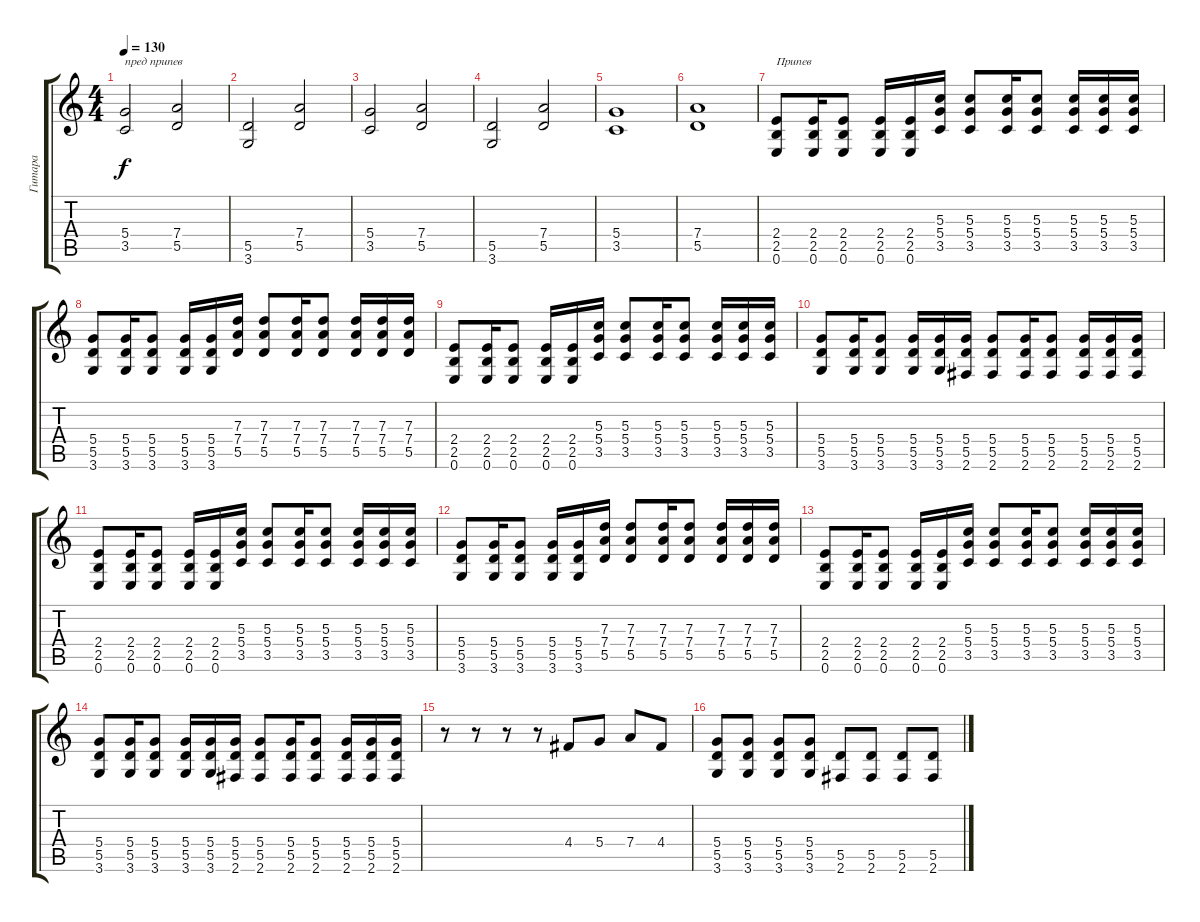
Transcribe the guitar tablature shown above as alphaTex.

\track ("Гитара" "Гитара") {instrument overdrivenguitar}
\staff {score tabs}
\tuning (E4 B3 G3 D3 A2 E2) {hide}
\ts (4 4)
\tempo 130
\clef g2
\ks c
(5.4 3.5).2{txt "пред припев" dy f} (7.4 5.5).2 |
(5.5 3.6).2 (7.4 5.5).2 |
(5.4 3.5).2 (7.4 5.5).2 |
(5.5 3.6).2 (7.4 5.5).2 |
(5.4 3.5).1 |
(7.4 5.5).1 |
(2.4 2.5 0.6).8{txt "Припев"} (2.4 2.5 0.6).16 (2.4 2.5 0.6).8 (2.4 2.5 0.6).16 (2.4 2.5 0.6).16 (5.3 5.4 3.5).16 (5.3 5.4 3.5).8 (5.3 5.4 3.5).16 (5.3 5.4 3.5).8 (5.3 5.4 3.5).16 (5.3 5.4 3.5).16 (5.3 5.4 3.5).16 |
(5.4 5.5 3.6).8 (5.4 5.5 3.6).16 (5.4 5.5 3.6).8 (5.4 5.5 3.6).16 (5.4 5.5 3.6).16 (7.3 7.4 5.5).16 (7.3 7.4 5.5).8 (7.3 7.4 5.5).16 (7.3 7.4 5.5).8 (7.3 7.4 5.5).16 (7.3 7.4 5.5).16 (7.3 7.4 5.5).16 |
(2.4 2.5 0.6).8 (2.4 2.5 0.6).16 (2.4 2.5 0.6).8 (2.4 2.5 0.6).16 (2.4 2.5 0.6).16 (5.3 5.4 3.5).16 (5.3 5.4 3.5).8 (5.3 5.4 3.5).16 (5.3 5.4 3.5).8 (5.3 5.4 3.5).16 (5.3 5.4 3.5).16 (5.3 5.4 3.5).16 |
(5.4 5.5 3.6).8 (5.4 5.5 3.6).16 (5.4 5.5 3.6).8 (5.4 5.5 3.6).16 (5.4 5.5 3.6).16 (5.4 5.5 2.6).16 (5.4 5.5 2.6).8 (5.4 5.5 2.6).16 (5.4 5.5 2.6).8 (5.4 5.5 2.6).16 (5.4 5.5 2.6).16 (5.4 5.5 2.6).16 |
(2.4 2.5 0.6).8 (2.4 2.5 0.6).16 (2.4 2.5 0.6).8 (2.4 2.5 0.6).16 (2.4 2.5 0.6).16 (5.3 5.4 3.5).16 (5.3 5.4 3.5).8 (5.3 5.4 3.5).16 (5.3 5.4 3.5).8 (5.3 5.4 3.5).16 (5.3 5.4 3.5).16 (5.3 5.4 3.5).16 |
(5.4 5.5 3.6).8 (5.4 5.5 3.6).16 (5.4 5.5 3.6).8 (5.4 5.5 3.6).16 (5.4 5.5 3.6).16 (7.3 7.4 5.5).16 (7.3 7.4 5.5).8 (7.3 7.4 5.5).16 (7.3 7.4 5.5).8 (7.3 7.4 5.5).16 (7.3 7.4 5.5).16 (7.3 7.4 5.5).16 |
(2.4 2.5 0.6).8 (2.4 2.5 0.6).16 (2.4 2.5 0.6).8 (2.4 2.5 0.6).16 (2.4 2.5 0.6).16 (5.3 5.4 3.5).16 (5.3 5.4 3.5).8 (5.3 5.4 3.5).16 (5.3 5.4 3.5).8 (5.3 5.4 3.5).16 (5.3 5.4 3.5).16 (5.3 5.4 3.5).16 |
(5.4 5.5 3.6).8 (5.4 5.5 3.6).16 (5.4 5.5 3.6).8 (5.4 5.5 3.6).16 (5.4 5.5 3.6).16 (5.4 5.5 2.6).16 (5.4 5.5 2.6).8 (5.4 5.5 2.6).16 (5.4 5.5 2.6).8 (5.4 5.5 2.6).16 (5.4 5.5 2.6).16 (5.4 5.5 2.6).16 |
r.8 r.8 r.8 r.8 4.4.8 5.4.8 7.4.8 4.4.8 |
(5.4 5.5 3.6).8 (5.4 5.5 3.6).8 (5.4 5.5 3.6).8 (5.4 5.5 3.6).8 (5.5 2.6).8 (5.5 2.6).8 (5.5 2.6).8 (5.5 2.6).8
